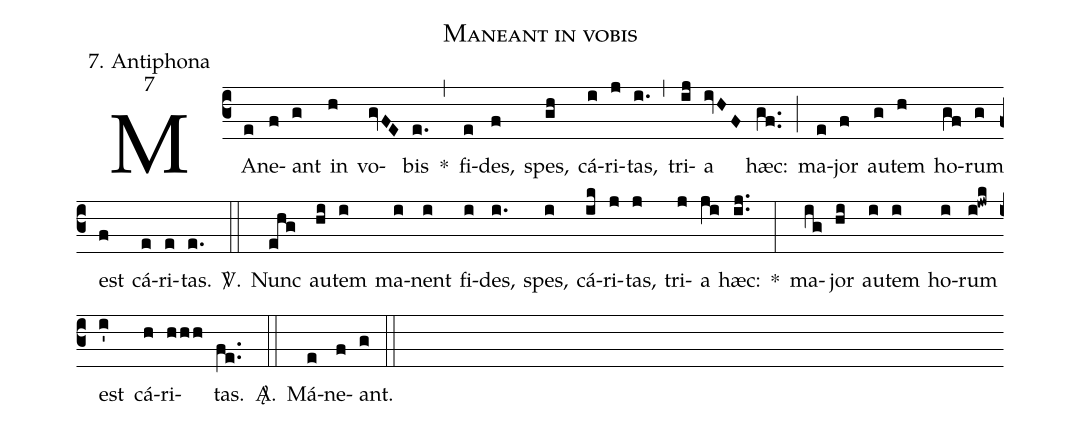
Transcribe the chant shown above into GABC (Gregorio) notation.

name: Maneant in vobis;
office-part: 7. Antiphona;
mode: 7;
%%
(c3)
MA(e)ne(f)ant(g) in(h) vo(gvFE)bis(e.) *(,)
fi(e)des,(f) spes,(gh) cá(i)ri(j)tas,(i.) (,)
tri(ij)a(ivHF) hæc:(gf..) (;)
ma(e)jor(f) au(g)tem(h) ho(gf)rum(g) est(f) cá(e)ri(e)tas.(e.) <sp>V/</sp>.(::)
Nunc(ehg) au(hi)tem(i) ma(i)nent(i) fi(i)des,(i.) spes,(i) cá(ik)ri(j)tas,(j) tri(j)a(ji) hæc:(ij..) *(:)
ma(ig)jor(hi) au(i)tem(i) ho(i)rum(i!jwk) est(i') cá(h)ri(hhh)tas.(fe..) <sp>A/</sp>.(::)
Má(e)ne(f)ant.(g) (::)
